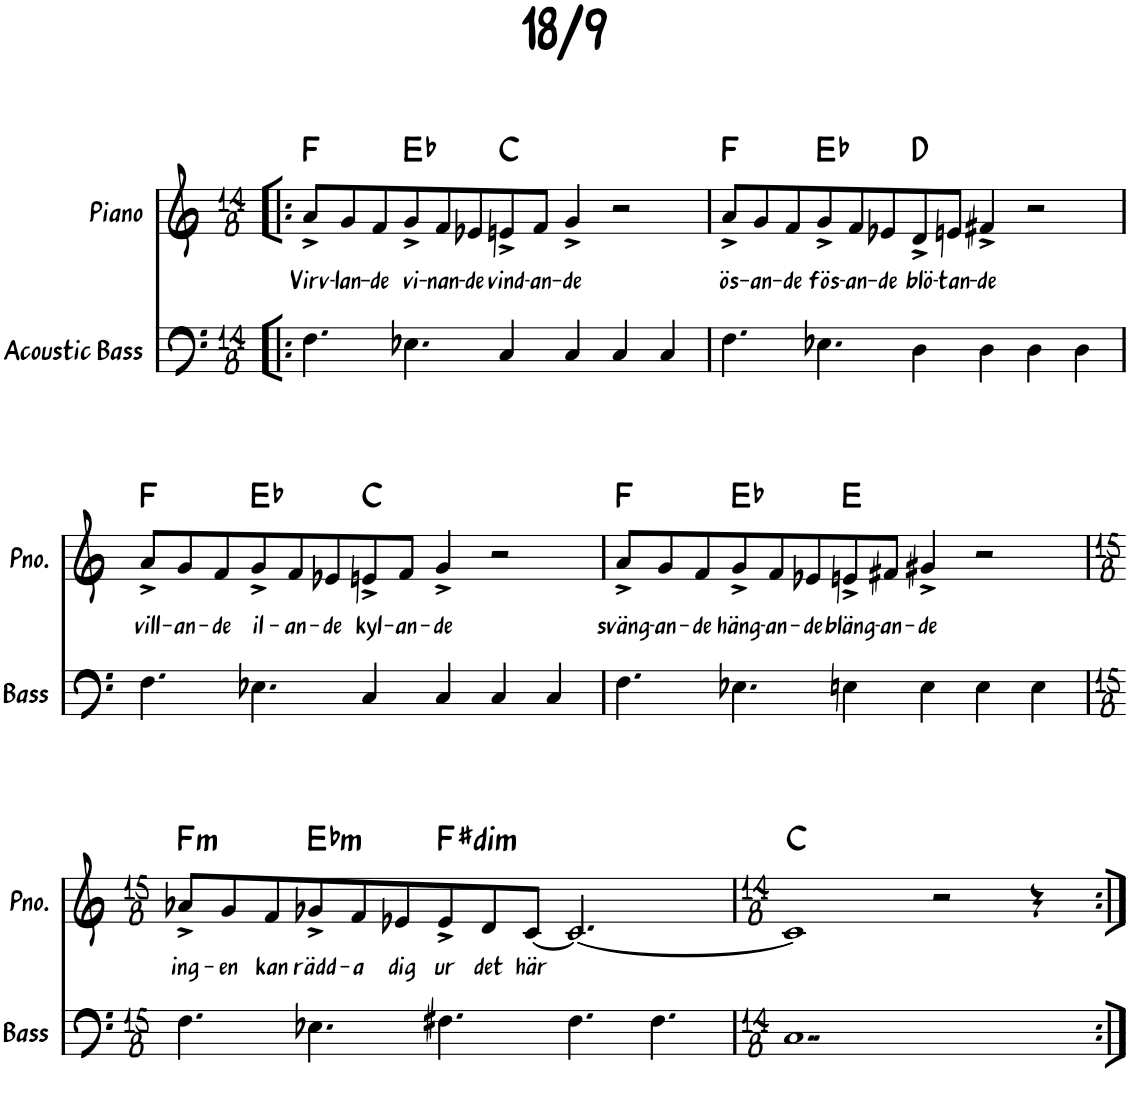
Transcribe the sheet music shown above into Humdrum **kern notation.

**kern	**kern	**text	**harte
*part2	*part1	*part1	*part1
*staff2	*staff1	*staff1	*
*I"Acoustic Bass	*I"Piano	*	*
*I'Bass	*I'Pno.	*	*
*clefF4	*clefG2	*	*
*Trd7c12	*	*	*
*k[]	*k[]	*	*
*M14/8	*M14/8	*	*
=1!|:	=1!|:	=1!|:	=1!|:
!	!	!LO:LY:b	!
4.F\	8a^/L	Virv-	F:maj
!	!	!LO:LY:b	!
.	8g/	-lan-	.
!	!	!LO:LY:b	!
.	8f/	-de	.
!	!	!LO:LY:b	!
4.E-X\	8g^/	vi-	Eb:maj
!	!	!LO:LY:b	!
.	8f/	-nan-	.
!	!	!LO:LY:b	!
.	8e-X/	-de	.
!	!	!LO:LY:b	!
4C/	8en^/	vind-	C:maj
!	!	!LO:LY:b	!
.	8f/J	-an-	.
!	!	!LO:LY:b	!
4C/	4g^/	-de	.
4C/	2r	.	.
4C/	.	.	.
=2	=2	=2	=2
!	!	!LO:LY:b	!
4.F\	8a^/L	ös-	F:maj
!	!	!LO:LY:b	!
.	8g/	-an-	.
!	!	!LO:LY:b	!
.	8f/	-de	.
!	!	!LO:LY:b	!
4.E-X\	8g^/	fös-	Eb:maj
!	!	!LO:LY:b	!
.	8f/	-an-	.
!	!	!LO:LY:b	!
.	8e-X/	-de	.
!	!	!LO:LY:b	!
4D\	8d^/	blö-	D:maj
!	!	!LO:LY:b	!
.	8en/J	-tan-	.
!	!	!LO:LY:b	!
4D\	4f#X^/	-de	.
4D\	2r	.	.
4D\	.	.	.
!!LO:LB:g=z
=3	=3	=3	=3
!	!	!LO:LY:b	!
4.F\	8a^/L	vill-	F:maj
!	!	!LO:LY:b	!
.	8g/	-an-	.
!	!	!LO:LY:b	!
.	8f/	-de	.
!	!	!LO:LY:b	!
4.E-X\	8g^/	il-	Eb:maj
!	!	!LO:LY:b	!
.	8f/	-an-	.
!	!	!LO:LY:b	!
.	8e-X/	-de	.
!	!	!LO:LY:b	!
4C/	8en^/	kyl-	C:maj
!	!	!LO:LY:b	!
.	8f/J	-an-	.
!	!	!LO:LY:b	!
4C/	4g^/	-de	.
4C/	2r	.	.
4C/	.	.	.
=4	=4	=4	=4
!	!	!LO:LY:b	!
4.F\	8a^/L	sväng-	F:maj
!	!	!LO:LY:b	!
.	8g/	-an-	.
!	!	!LO:LY:b	!
.	8f/	-de	.
!	!	!LO:LY:b	!
4.E-X\	8g^/	häng-	Eb:maj
!	!	!LO:LY:b	!
.	8f/	-an-	.
!	!	!LO:LY:b	!
.	8e-X/	-de	.
!	!	!LO:LY:b	!
4En\	8en^/	bläng-	E:maj
!	!	!LO:LY:b	!
.	8f#X/J	-an-	.
!	!	!LO:LY:b	!
4E\	4g#X^/	-de	.
4E\	2r	.	.
4E\	.	.	.
!!LO:LB:g=z
=5	=5	=5	=5
*M15/8	*M15/8	*	*
!	!	!LO:LY:b	!LO:H:kt=m
4.F\	8a-X^/L	ing-	F:min
!	!	!LO:LY:b	!
.	8g/	-en	.
!	!	!LO:LY:b	!
.	8f/	kan	.
!	!	!LO:LY:b	!LO:H:kt=m
4.E-X\	8g-X^/	rädd-	Eb:min
!	!	!LO:LY:b	!
.	8f/	-a	.
!	!	!LO:LY:b	!
.	8e-X/	dig	.
!	!	!LO:LY:b	!LO:H:kt=dim
4.F#X\	8e-^/	ur	F#:dim
!	!	!LO:LY:b	!
.	8d/	det	.
!	!	!LO:LY:b	!
.	[8c/J	här	.
4.F#\	2.c/_	.	.
4.F#\	.	.	.
=6	=6	=6	=6
*M14/8	*M14/8	*	*
1..C	1c]	.	C:maj
.	2r	.	.
.	4r	.	.
=:|!	=:|!	=:|!	=:|!
*-	*-	*-	*-
